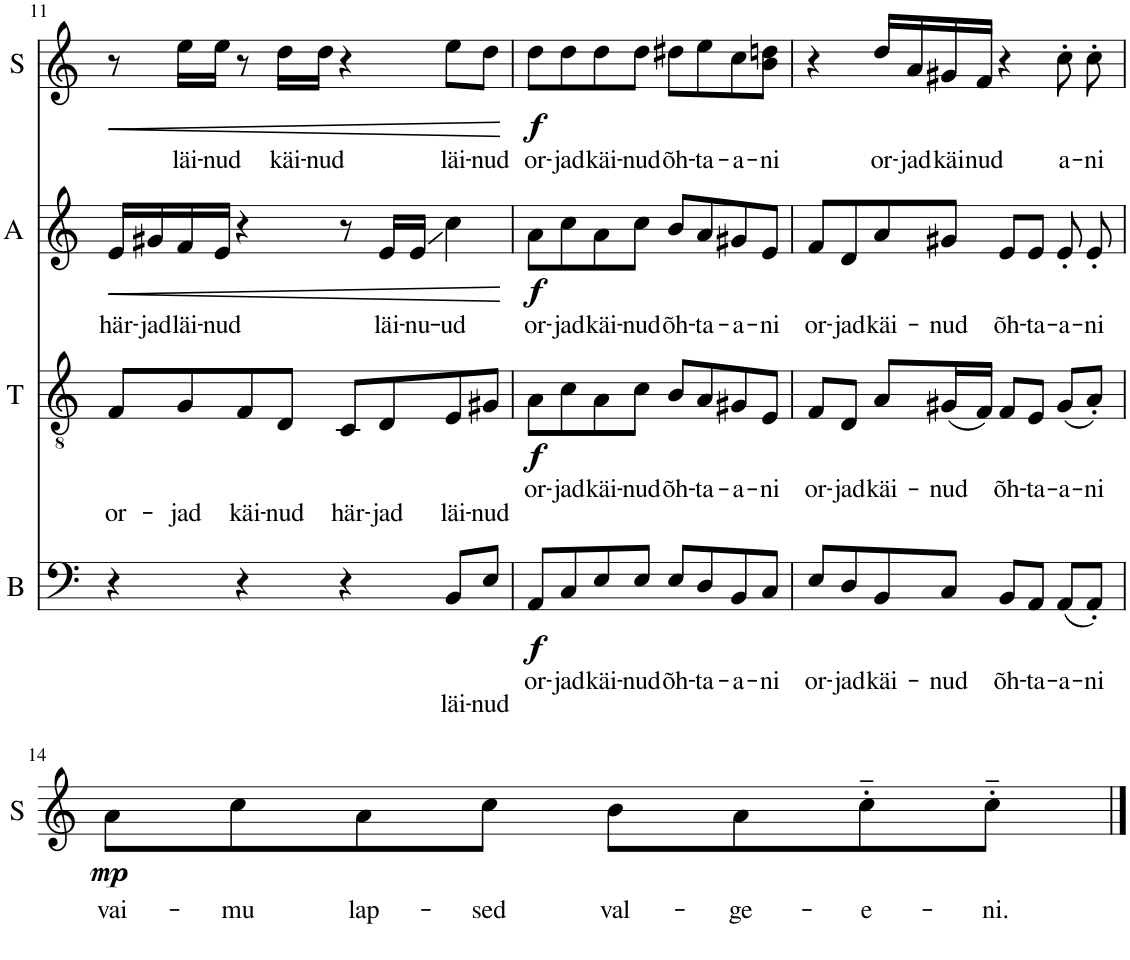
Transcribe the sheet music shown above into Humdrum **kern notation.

**kern	**text	**dynam	**kern	**text	**dynam	**kern	**text	**dynam	**kern	**text	**dynam
*part4	*part4	*part4	*part3	*part3	*part3	*part2	*part2	*part2	*part1	*part1	*part1
*staff4	*staff4	*staff4	*staff3	*staff3	*staff3	*staff2	*staff2	*staff2	*staff1	*staff1	*staff1
*I"B	*	*	*I"T	*	*	*I"A	*	*	*I"S	*	*
*I'B	*	*	*I'T	*	*	*I'A	*	*	*I'S	*	*
!!LO:PB:g=z
*clefF4	*	*	*clefGv2	*	*	*clefG2	*	*	*clefG2	*	*
*	*	*	*Trd1c2	*	*	*	*	*	*	*	*
*k[]	*	*	*k[]	*	*	*k[]	*	*	*k[]	*	*
*M4/4	*	*	*M4/4	*	*	*M4/4	*	*	*M4/4	*	*
=11	=11	=11	=11	=11	=11	=11	=11	=11	=11	=11	=11
!	!	!	!	!LO:LY:b	!	!	!LO:LY:b	!LO:HP:b	!	!	!LO:HP:b
4r	.	.	8F/L	or-	.	16e/LL	här-	<	8r	.	<
!	!	!	!	!	!	!	!LO:LY:b	!	!	!	!
.	.	.	.	.	.	16g#X/	-jad	.	.	.	.
!	!	!	!	!LO:LY:b	!	!	!LO:LY:b	!	!	!LO:LY:b	!
.	.	.	8G/	-jad	.	16f/	läi-	.	16ee\LL	läi-	.
!	!	!	!	!	!	!	!LO:LY:b	!	!	!LO:LY:b	!
.	.	.	.	.	.	16e/JJ	-nud	.	16ee\JJ	-nud	.
!	!	!	!	!LO:LY:b	!	!	!	!	!	!	!
4r	.	.	8F/	käi-	.	4r	.	.	8r	.	.
!	!	!	!	!LO:LY:b	!	!	!	!	!	!LO:LY:b	!
.	.	.	8D/J	-nud	.	.	.	.	16dd\LL	käi-	.
!	!	!	!	!	!	!	!	!	!	!LO:LY:b	!
.	.	.	.	.	.	.	.	.	16dd\JJ	-nud	.
!	!	!	!	!LO:LY:b	!	!	!	!	!	!	!
4r	.	.	8C/L	här-	.	8r	.	.	4r	.	.
!	!	!	!	!LO:LY:b	!	!	!LO:LY:b	!	!	!	!
.	.	.	8D/	-jad	.	16e/LL	läi-	.	.	.	.
!	!	!	!	!	!	!	!LO:LY:b	!	!	!	!
.	.	.	.	.	.	16e/JJ	-nu-	.	.	.	.
!	!LO:LY:b	!	!	!LO:LY:b	!	!	!LO:LY:b	!	!	!LO:LY:b	!
8BB/L	läi-	.	8E/	läi-	.	4cc\	-ud	.	8ee\L	läi-	.
!	!LO:LY:b	!	!	!LO:LY:b	!	!	!	!	!	!LO:LY:b	!
8E/J	-nud	.	8G#X/J	-nud	.	.	.	.	8dd\J	-nud	.
.	.	.	.	.	.	.	.	[	.	.	[
=12	=12	=12	=12	=12	=12	=12	=12	=12	=12	=12	=12
!	!LO:LY:b	!LO:DY:b	!	!LO:LY:b	!LO:DY:b	!	!LO:LY:b	!LO:DY:b	!	!LO:LY:b	!LO:DY:b
8AA/L	or-	f	8A\L	or-	f	8a\L	or-	f	8dd\L	or-	f
!	!LO:LY:b	!	!	!LO:LY:b	!	!	!LO:LY:b	!	!	!LO:LY:b	!
8C/	-jad	.	8c\	-jad	.	8cc\	-jad	.	8dd\	-jad	.
!	!LO:LY:b	!	!	!LO:LY:b	!	!	!LO:LY:b	!	!	!LO:LY:b	!
8E/	käi-	.	8A\	käi-	.	8a\	käi-	.	8dd\	käi-	.
!	!LO:LY:b	!	!	!LO:LY:b	!	!	!LO:LY:b	!	!	!LO:LY:b	!
8E/J	-nud	.	8c\J	-nud	.	8cc\J	-nud	.	8dd\J	-nud	.
!	!LO:LY:b	!	!	!LO:LY:b	!	!	!LO:LY:b	!	!	!LO:LY:b	!
8E/L	õh-	.	8B/L	õh-	.	8b/L	õh-	.	8dd#X\L	õh-	.
!	!LO:LY:b	!	!	!LO:LY:b	!	!	!LO:LY:b	!	!	!LO:LY:b	!
8D/	-ta-	.	8A/	-ta-	.	8a/	-ta-	.	8ee\	-ta-	.
!	!LO:LY:b	!	!	!LO:LY:b	!	!	!LO:LY:b	!	!	!LO:LY:b	!
8BB/	-a-	.	8G#X/	-a-	.	8g#X/	-a-	.	8cc\	-a-	.
!	!LO:LY:b	!	!	!LO:LY:b	!	!	!LO:LY:b	!	!	!LO:LY:b	!
8C/J	-ni	.	8E/J	-ni	.	8e/J	-ni	.	8b\ 8ddn\J	-ni	.
=13	=13	=13	=13	=13	=13	=13	=13	=13	=13	=13	=13
!	!LO:LY:b	!	!	!LO:LY:b	!	!	!LO:LY:b	!	!	!	!
8E/L	or-	.	8F/L	or-	.	8f/L	or-	.	4r	.	.
!	!LO:LY:b	!	!	!LO:LY:b	!	!	!LO:LY:b	!	!	!	!
8D/	-jad	.	8D/J	-jad	.	8d/	-jad	.	.	.	.
!	!LO:LY:b	!	!	!LO:LY:b	!	!	!LO:LY:b	!	!	!LO:LY:b	!
8BB/	käi-	.	8A/L	käi-	.	8a/	käi-	.	16dd/LL	or-	.
!	!	!	!	!	!	!	!	!	!	!LO:LY:b	!
.	.	.	.	.	.	.	.	.	16a/	-jad	.
!	!LO:LY:b	!	!	!LO:LY:b	!	!	!LO:LY:b	!	!	!LO:LY:b	!
8C/J	-nud	.	(16G#X/L	-nud	.	8g#X/J	-nud	.	16g#X/	käi	.
!	!	!	!	!	!	!	!	!	!	!LO:LY:b	!
.	.	.	16F/JJ)	.	.	.	.	.	16f/JJ	nud	.
!	!LO:LY:b	!	!	!LO:LY:b	!	!	!LO:LY:b	!	!	!	!
8BB/L	õh-	.	8F/L	õh-	.	8e/L	õh-	.	4r	.	.
!	!LO:LY:b	!	!	!LO:LY:b	!	!	!LO:LY:b	!	!	!	!
8AA/J	-ta-	.	8E/J	-ta-	.	8e/J	-ta-	.	.	.	.
!	!LO:LY:b	!	!	!LO:LY:b	!	!	!LO:LY:b	!	!	!LO:LY:b	!
(8AA/L	-a-	.	(8G#/L	-a-	.	8e'/	-a-	.	8cc'\	a-	.
!	!LO:LY:b	!	!	!LO:LY:b	!	!	!LO:LY:b	!	!	!LO:LY:b	!
8AA'/J)	-ni	.	8A'/J)	-ni	.	8e'/	-ni	.	8cc'\	-ni	.
!!LO:LB:g=z
=14	=14	=14	=14	=14	=14	=14	=14	=14	=14	=14	=14
!	!	!	!	!	!	!	!	!	!	!LO:LY:b	!LO:DY:b
4r	.	.	4r	.	.	1r	.	.	8a\L	vai-	mp
!	!	!	!	!	!	!	!	!	!	!LO:LY:b	!
.	.	.	.	.	.	.	.	.	8cc\	-mu	.
!	!	!	!	!	!	!	!	!	!	!LO:LY:b	!
4r	.	.	4r	.	.	.	.	.	8a\	lap-	.
!	!	!	!	!	!	!	!	!	!	!LO:LY:b	!
.	.	.	.	.	.	.	.	.	8cc\J	-sed	.
!	!	!	!	!	!	!	!	!	!	!LO:LY:b	!
4r	.	.	4r	.	.	.	.	.	8b\L	val-	.
!	!	!	!	!	!	!	!	!	!	!LO:LY:b	!
.	.	.	.	.	.	.	.	.	8a\	-ge-	.
!	!	!	!	!	!	!	!	!	!	!LO:LY:b	!
4r	.	.	4r	.	.	.	.	.	8cc'~\	-e-	.
!	!	!	!	!	!	!	!	!	!	!LO:LY:b	!
.	.	.	.	.	.	.	.	.	8cc'~\J	-ni.	.
==	==	==	==	==	==	==	==	==	==	==	==
*-	*-	*-	*-	*-	*-	*-	*-	*-	*-	*-	*-
